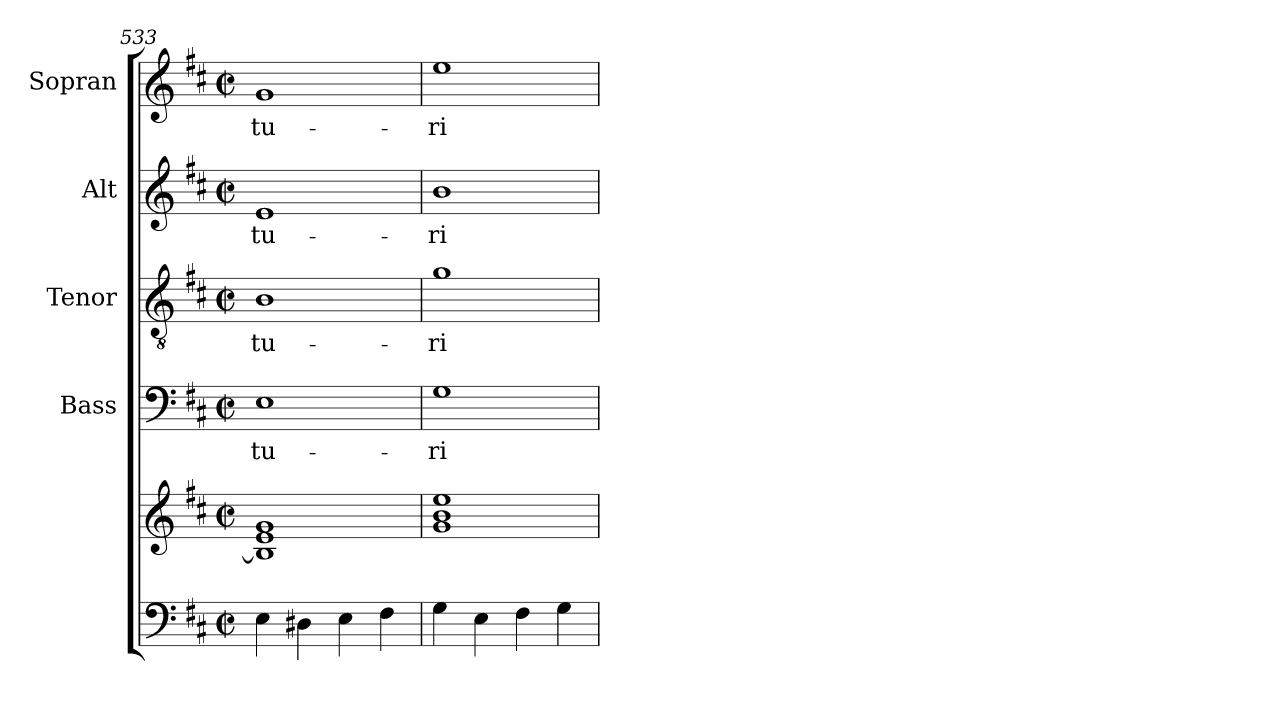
**kern	**kern	**kern	**text	**kern	**text	**kern	**text	**kern	**text
*part5	*part5	*part4	*part4	*part3	*part3	*part2	*part2	*part1	*part1
*staff6	*staff5	*staff4	*staff4	*staff3	*staff3	*staff2	*staff2	*staff1	*staff1
*	*	*I"Bass	*	*I"Tenor	*	*I"Alt	*	*I"Sopran	*
*	*	*I'B.	*	*I'T.	*	*I'A.	*	*I'S.	*
*clefF4	*clefG2	*clefF4	*	*clefGv2	*	*clefG2	*	*clefG2	*
*k[f#c#]	*k[f#c#]	*k[f#c#]	*	*k[f#c#]	*	*k[f#c#]	*	*k[f#c#]	*
*D:	*D:	*D:	*	*D:	*	*D:	*	*D:	*
*M2/2	*M2/2	*M2/2	*	*M2/2	*	*M2/2	*	*M2/2	*
*met(c|)	*met(c|)	*met(c|)	*	*met(c|)	*	*met(c|)	*	*met(c|)	*
=533	=533	=533	=533	=533	=533	=533	=533	=533	=533
!	!	!	!LO:LY:b	!	!LO:LY:b	!	!LO:LY:b	!	!LO:LY:b
4E\	1B] 1e 1g	1E	-tu-	1B	-tu-	1e	-tu-	1g	-tu-
4D#X\	.	.	.	.	.	.	.	.	.
4E\	.	.	.	.	.	.	.	.	.
4F#\	.	.	.	.	.	.	.	.	.
=534	=534	=534	=534	=534	=534	=534	=534	=534	=534
!	!	!	!LO:LY:b	!	!LO:LY:b	!	!LO:LY:b	!	!LO:LY:b
4G\	1g 1b 1ee	1G	-ri	1g	-ri	1b	-ri	1ee	-ri
4E\	.	.	.	.	.	.	.	.	.
4F#\	.	.	.	.	.	.	.	.	.
4G\	.	.	.	.	.	.	.	.	.
=	=	=	=	=	=	=	=	=	=
*-	*-	*-	*-	*-	*-	*-	*-	*-	*-
